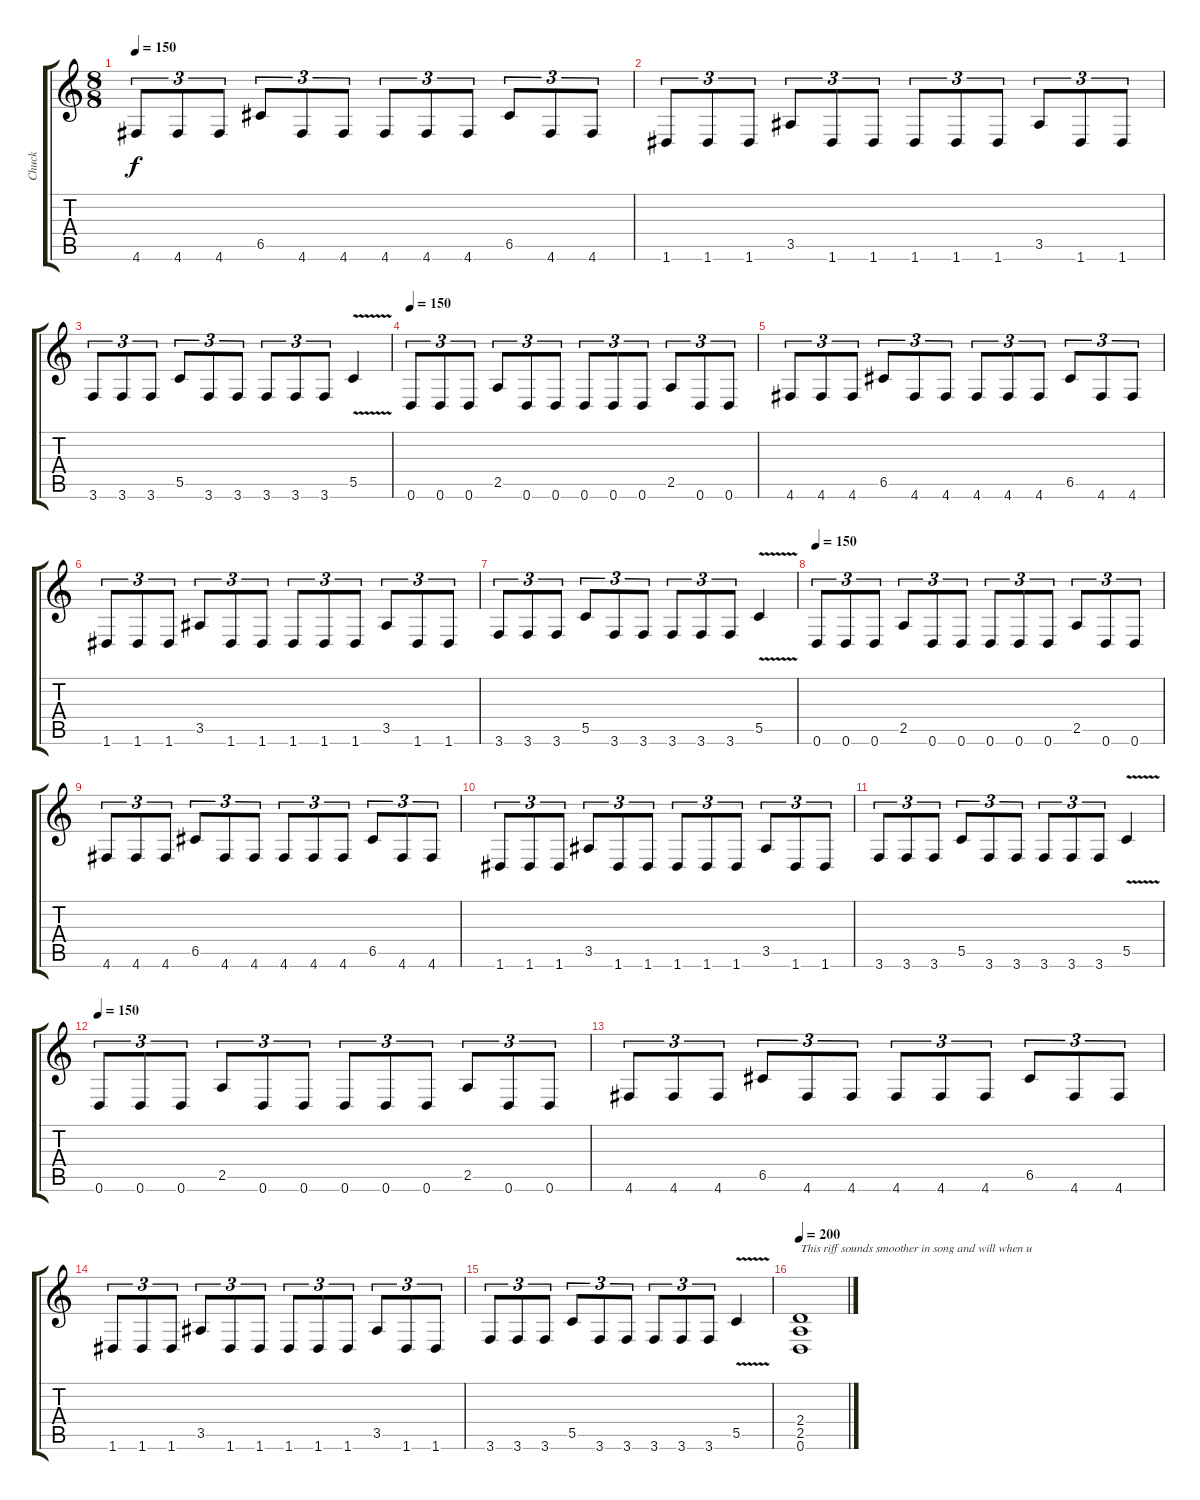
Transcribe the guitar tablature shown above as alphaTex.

\track ("Chuck" "Chuck") {instrument distortionguitar}
\staff {score tabs}
\tuning (D4 A3 F3 C3 G2 D2) {hide}
\ts (8 8)
\tempo 150
\clef g2
\ks c
4.6.8{tu (3 2) dy f} 4.6.8{tu (3 2)} 4.6.8{tu (3 2)} 6.5.8{tu (3 2)} 4.6.8{tu (3 2)} 4.6.8{tu (3 2)} 4.6.8{tu (3 2)} 4.6.8{tu (3 2)} 4.6.8{tu (3 2)} 6.5.8{tu (3 2)} 4.6.8{tu (3 2)} 4.6.8{tu (3 2)} |
1.6.8{tu (3 2)} 1.6.8{tu (3 2)} 1.6.8{tu (3 2)} 3.5.8{tu (3 2)} 1.6.8{tu (3 2)} 1.6.8{tu (3 2)} 1.6.8{tu (3 2)} 1.6.8{tu (3 2)} 1.6.8{tu (3 2)} 3.5.8{tu (3 2)} 1.6.8{tu (3 2)} 1.6.8{tu (3 2)} |
3.6.8{tu (3 2)} 3.6.8{tu (3 2)} 3.6.8{tu (3 2)} 5.5.8{tu (3 2)} 3.6.8{tu (3 2)} 3.6.8{tu (3 2)} 3.6.8{tu (3 2)} 3.6.8{tu (3 2)} 3.6.8{tu (3 2)} 5.5{v}.4 |
\tempo 150
0.6.8{tu (3 2)} 0.6.8{tu (3 2)} 0.6.8{tu (3 2)} 2.5.8{tu (3 2)} 0.6.8{tu (3 2)} 0.6.8{tu (3 2)} 0.6.8{tu (3 2)} 0.6.8{tu (3 2)} 0.6.8{tu (3 2)} 2.5.8{tu (3 2)} 0.6.8{tu (3 2)} 0.6.8{tu (3 2)} |
4.6.8{tu (3 2)} 4.6.8{tu (3 2)} 4.6.8{tu (3 2)} 6.5.8{tu (3 2)} 4.6.8{tu (3 2)} 4.6.8{tu (3 2)} 4.6.8{tu (3 2)} 4.6.8{tu (3 2)} 4.6.8{tu (3 2)} 6.5.8{tu (3 2)} 4.6.8{tu (3 2)} 4.6.8{tu (3 2)} |
1.6.8{tu (3 2)} 1.6.8{tu (3 2)} 1.6.8{tu (3 2)} 3.5.8{tu (3 2)} 1.6.8{tu (3 2)} 1.6.8{tu (3 2)} 1.6.8{tu (3 2)} 1.6.8{tu (3 2)} 1.6.8{tu (3 2)} 3.5.8{tu (3 2)} 1.6.8{tu (3 2)} 1.6.8{tu (3 2)} |
3.6.8{tu (3 2)} 3.6.8{tu (3 2)} 3.6.8{tu (3 2)} 5.5.8{tu (3 2)} 3.6.8{tu (3 2)} 3.6.8{tu (3 2)} 3.6.8{tu (3 2)} 3.6.8{tu (3 2)} 3.6.8{tu (3 2)} 5.5{v}.4 |
\tempo 150
0.6.8{tu (3 2)} 0.6.8{tu (3 2)} 0.6.8{tu (3 2)} 2.5.8{tu (3 2)} 0.6.8{tu (3 2)} 0.6.8{tu (3 2)} 0.6.8{tu (3 2)} 0.6.8{tu (3 2)} 0.6.8{tu (3 2)} 2.5.8{tu (3 2)} 0.6.8{tu (3 2)} 0.6.8{tu (3 2)} |
4.6.8{tu (3 2)} 4.6.8{tu (3 2)} 4.6.8{tu (3 2)} 6.5.8{tu (3 2)} 4.6.8{tu (3 2)} 4.6.8{tu (3 2)} 4.6.8{tu (3 2)} 4.6.8{tu (3 2)} 4.6.8{tu (3 2)} 6.5.8{tu (3 2)} 4.6.8{tu (3 2)} 4.6.8{tu (3 2)} |
1.6.8{tu (3 2)} 1.6.8{tu (3 2)} 1.6.8{tu (3 2)} 3.5.8{tu (3 2)} 1.6.8{tu (3 2)} 1.6.8{tu (3 2)} 1.6.8{tu (3 2)} 1.6.8{tu (3 2)} 1.6.8{tu (3 2)} 3.5.8{tu (3 2)} 1.6.8{tu (3 2)} 1.6.8{tu (3 2)} |
3.6.8{tu (3 2)} 3.6.8{tu (3 2)} 3.6.8{tu (3 2)} 5.5.8{tu (3 2)} 3.6.8{tu (3 2)} 3.6.8{tu (3 2)} 3.6.8{tu (3 2)} 3.6.8{tu (3 2)} 3.6.8{tu (3 2)} 5.5{v}.4 |
\tempo 150
0.6.8{tu (3 2)} 0.6.8{tu (3 2)} 0.6.8{tu (3 2)} 2.5.8{tu (3 2)} 0.6.8{tu (3 2)} 0.6.8{tu (3 2)} 0.6.8{tu (3 2)} 0.6.8{tu (3 2)} 0.6.8{tu (3 2)} 2.5.8{tu (3 2)} 0.6.8{tu (3 2)} 0.6.8{tu (3 2)} |
4.6.8{tu (3 2)} 4.6.8{tu (3 2)} 4.6.8{tu (3 2)} 6.5.8{tu (3 2)} 4.6.8{tu (3 2)} 4.6.8{tu (3 2)} 4.6.8{tu (3 2)} 4.6.8{tu (3 2)} 4.6.8{tu (3 2)} 6.5.8{tu (3 2)} 4.6.8{tu (3 2)} 4.6.8{tu (3 2)} |
1.6.8{tu (3 2)} 1.6.8{tu (3 2)} 1.6.8{tu (3 2)} 3.5.8{tu (3 2)} 1.6.8{tu (3 2)} 1.6.8{tu (3 2)} 1.6.8{tu (3 2)} 1.6.8{tu (3 2)} 1.6.8{tu (3 2)} 3.5.8{tu (3 2)} 1.6.8{tu (3 2)} 1.6.8{tu (3 2)} |
3.6.8{tu (3 2)} 3.6.8{tu (3 2)} 3.6.8{tu (3 2)} 5.5.8{tu (3 2)} 3.6.8{tu (3 2)} 3.6.8{tu (3 2)} 3.6.8{tu (3 2)} 3.6.8{tu (3 2)} 3.6.8{tu (3 2)} 5.5{v}.4 |
\tempo 200
(2.4 2.5 0.6).1{txt "This riff sounds smoother in song and will when u"}
